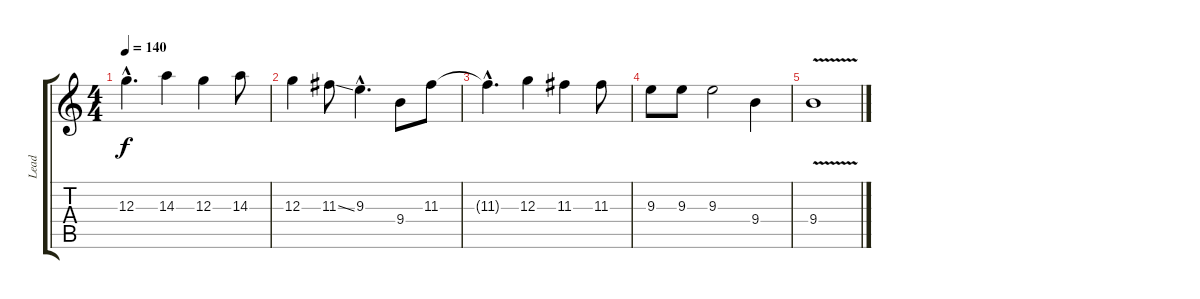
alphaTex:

\track ("Lead" "Lead") {instrument distortionguitar}
\staff {score tabs}
\tuning (E4 B3 G3 D3 A2 E2) {hide}
\ts (4 4)
\tempo 140
\clef g2
\ks c
12.3{hac t}.4{d dy f} 14.3.4 12.3.4 14.3.8 |
12.3.4 11.3{ss}.8 9.3{hac}.4{d} 9.4.8 11.3.8 |
11.3{hac t}.4{d} 12.3.4 11.3.4 11.3.8 |
9.3.8 9.3.8 9.3.2 9.4.4 |
9.4{v}.1
